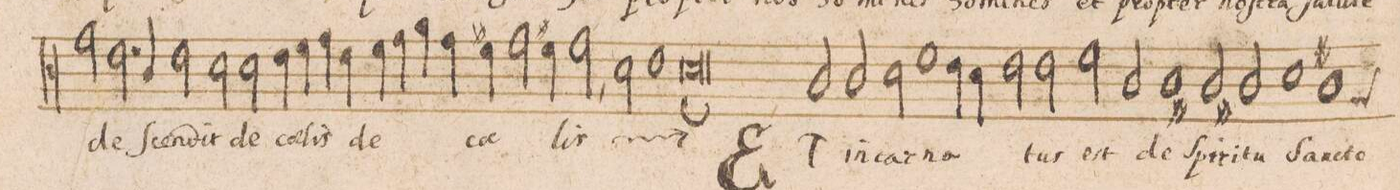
**kern	**text
*I"CANTVS.	*
*clefC3	*
*k[]	*
*met(C|)	*
*M2/1	*
2g\	de-
2.e\	-ſcen-
4c/	.
2e\	-dit
=68-	=68-
2d\	de
2d\	cae-
4e\	.
4f\	.
4g\	-lis
4e\	.
=69-	=69-
4f\	de
4g\	.
4a\	.
4g\	.
4f#X\	cae-
2g\	.
4f#X\	.
=70-	=70-
2g,<\	-lis
*	*ij
2d\	de
1e	cae-
=71-	=71-
1dl,<;<	-lis
*	*Xij
2c/	ET
2c/	in-
=72-	=72-
2d\	-car-
1fny	-na-
4e\	.
4d\	.
=73-	=73-
2e\	.
2e\	-tus
2f\	est
2c/	de
=74-	=74-
1c#X	Spi-
2c#X/	-ri-
2c#/	-tu
=75-	=75-
1d	San-
*custos:A	*
1c#X	-cto
=76-	=76-
*-	*-
